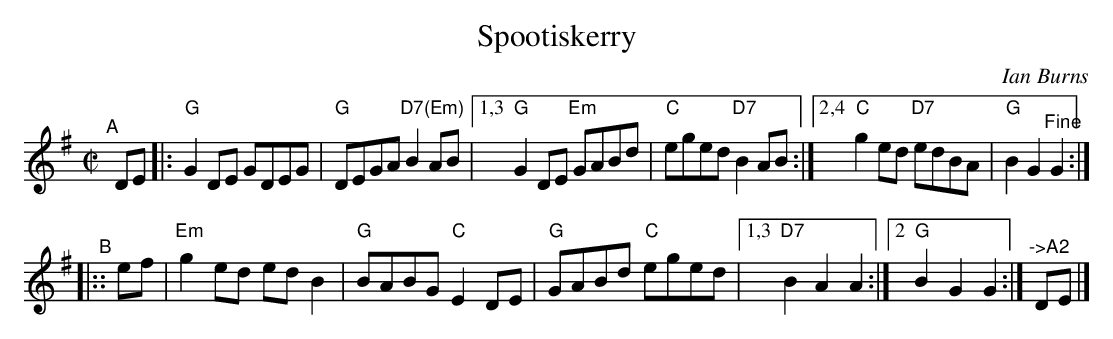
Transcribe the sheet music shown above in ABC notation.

X:1
T: Spootiskerry
C: Ian Burns
M: C|	% Actually "none"
L: 1/8
K: G
"^A"[|] DE \
|: "G"G2DE GDEG | "G"DEGA "D7(Em)"B2AB |\
[1,3 "G"G2DE "Em"GABd | "C"eged "D7"B2AB :|2,4 "C"g2ed "D7"edBA | "G"B2G2 "^Fine"G2 :|
"^B"|:: ef \
| "Em"g2ed edB2 | "G"BABG "C"E2DE | "G"GABd "C"eged |[1,3 "D7"B2A2 A2 :|[2 "G"B2G2 G2 :| "^->A2"DE |]
